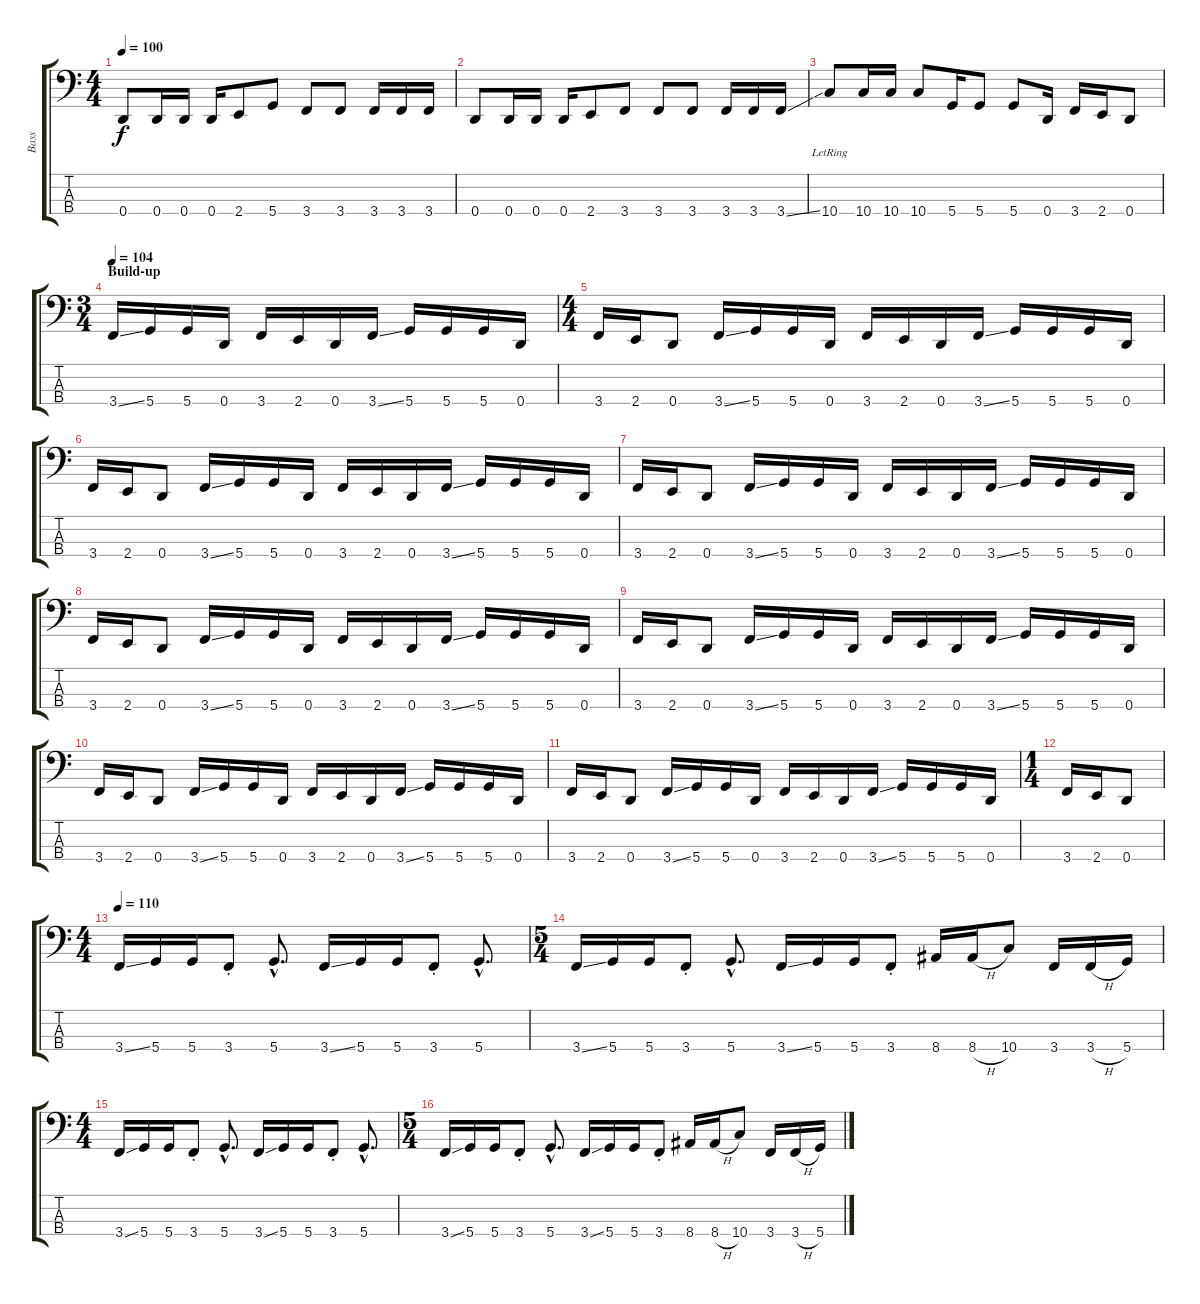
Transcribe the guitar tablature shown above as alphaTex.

\track ("Bass" "Bass") {instrument electricbasspick}
\staff {score tabs}
\tuning (G2 D2 A1 D1) {hide}
\ts (4 4)
\tempo 100
\clef f4
\ks c
0.4.8{dy f} 0.4.16 0.4.16 0.4.16 2.4.8 5.4.8 3.4.8 3.4.8 3.4.16 3.4.16 3.4.16 |
0.4.8 0.4.16 0.4.16 0.4.16 2.4.8 3.4.8 3.4.8 3.4.8 3.4.16 3.4.16 3.4{ss}.16 |
10.4{lr}.8 10.4.16 10.4.16 10.4.8 5.4.16 5.4.8 5.4.8 0.4.16 3.4.16 2.4.16 0.4.8 |
\ts (3 4)
\section ("" "Build-up")
\tempo 104
3.4{ss}.16 5.4.16 5.4.16 0.4.16 3.4.16 2.4.16 0.4.16 3.4{ss}.16 5.4.16 5.4.16 5.4.16 0.4.16 |
\ts (4 4)
3.4.16 2.4.16 0.4.8 3.4{ss}.16 5.4.16 5.4.16 0.4.16 3.4.16 2.4.16 0.4.16 3.4{ss}.16 5.4.16 5.4.16 5.4.16 0.4.16 |
3.4.16 2.4.16 0.4.8 3.4{ss}.16 5.4.16 5.4.16 0.4.16 3.4.16 2.4.16 0.4.16 3.4{ss}.16 5.4.16 5.4.16 5.4.16 0.4.16 |
3.4.16 2.4.16 0.4.8 3.4{ss}.16 5.4.16 5.4.16 0.4.16 3.4.16 2.4.16 0.4.16 3.4{ss}.16 5.4.16 5.4.16 5.4.16 0.4.16 |
3.4.16 2.4.16 0.4.8 3.4{ss}.16 5.4.16 5.4.16 0.4.16 3.4.16 2.4.16 0.4.16 3.4{ss}.16 5.4.16 5.4.16 5.4.16 0.4.16 |
3.4.16 2.4.16 0.4.8 3.4{ss}.16 5.4.16 5.4.16 0.4.16 3.4.16 2.4.16 0.4.16 3.4{ss}.16 5.4.16 5.4.16 5.4.16 0.4.16 |
3.4.16 2.4.16 0.4.8 3.4{ss}.16 5.4.16 5.4.16 0.4.16 3.4.16 2.4.16 0.4.16 3.4{ss}.16 5.4.16 5.4.16 5.4.16 0.4.16 |
3.4.16 2.4.16 0.4.8 3.4{ss}.16 5.4.16 5.4.16 0.4.16 3.4.16 2.4.16 0.4.16 3.4{ss}.16 5.4.16 5.4.16 5.4.16 0.4.16 |
\ts (1 4)
3.4.16 2.4.16 0.4.8 |
\ts (4 4)
\tempo 110
3.4{ss}.16 5.4.16 5.4.16 3.4{st}.8 5.4{hac}.8{d} 3.4{ss}.16 5.4.16 5.4.16 3.4{st}.8 5.4{hac}.8{d} |
\ts (5 4)
3.4{ss}.16 5.4.16 5.4.16 3.4{st}.8 5.4{hac}.8{d} 3.4{ss}.16 5.4.16 5.4.16 3.4{st}.8 8.4.16 8.4{h}.16 10.4.8 3.4.16 3.4{h}.16 5.4.16 |
\ts (4 4)
3.4{ss}.16 5.4.16 5.4.16 3.4{st}.8 5.4{hac}.8{d} 3.4{ss}.16 5.4.16 5.4.16 3.4{st}.8 5.4{hac}.8{d} |
\ts (5 4)
3.4{ss}.16 5.4.16 5.4.16 3.4{st}.8 5.4{hac}.8{d} 3.4{ss}.16 5.4.16 5.4.16 3.4{st}.8 8.4.16 8.4{h}.16 10.4.8 3.4.16 3.4{h}.16 5.4.16
